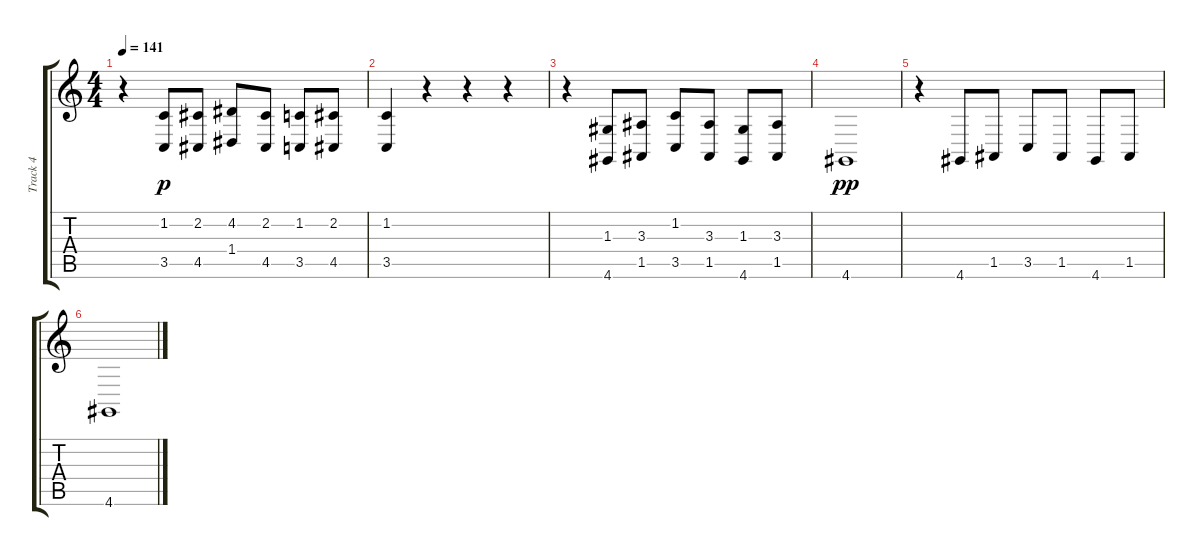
\track ("Track 4" "Track 4") {instrument lead8bassandlead}
\staff {score tabs}
\tuning (E4 B3 G3 D3 A2 E2) {hide}
\ts (4 4)
\tempo 141
\clef g2
\ks c
r.4{dy p} (1.2 3.5).8 (2.2 4.5).8 (4.2 1.4).8 (2.2 4.5).8 (1.2 3.5).8 (2.2 4.5).8 |
(1.2 3.5).4 r.4 r.4 r.4 |
r.4 (1.3 4.6).8 (3.3 1.5).8 (1.2 3.5).8 (3.3 1.5).8 (1.3 4.6).8 (3.3 1.5).8 |
4.6.1{dy pp} |
r.4 4.6.8 1.5.8 3.5.8 1.5.8 4.6.8 1.5.8 |
4.6.1
